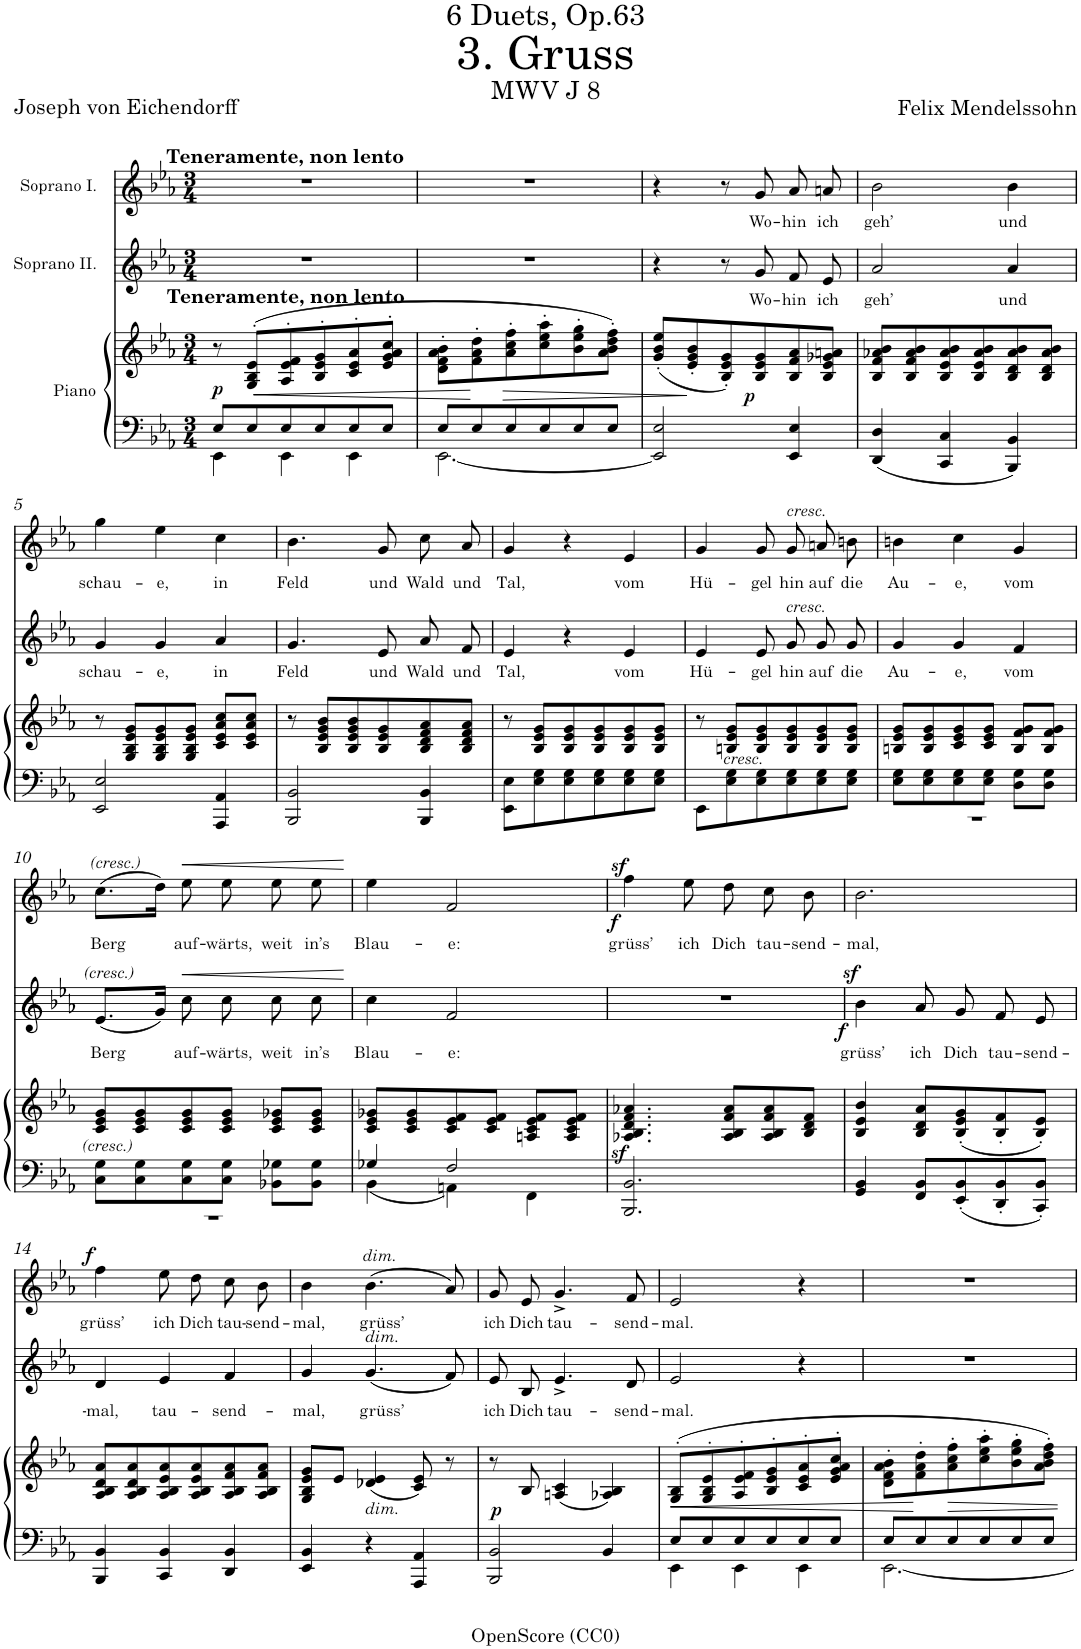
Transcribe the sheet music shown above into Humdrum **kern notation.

**kern	**kern	**dynam	**kern	**text	**dynam	**kern	**text	**dynam
*part3	*part3	*part3	*part2	*part2	*part2	*part1	*part1	*part1
*staff4	*staff3	*staff3/4	*staff2	*staff2	*staff2	*staff1	*staff1	*staff1
*I"Piano	*	*	*I"Soprano II.	*	*	*I"Soprano I.	*	*
*I'Pno	*	*	*	*	*	*	*	*
*clefF4	*clefG2	*	*clefG2	*	*	*clefG2	*	*
*k[b-e-a-]	*k[b-e-a-]	*	*k[b-e-a-]	*	*	*k[b-e-a-]	*	*
*M3/4	*M3/4	*	*M3/4	*	*	*M3/4	*	*
=1	=1	=1	=1	=1	=1	=1	=1	=1
*^	*	*	*	*	*	*	*	*
!	!	!	!	!	!	!	!LO:TX:a:B:t=Teneramente, non lento	!	!
!	!	!	!LO:DY:b	!	!	!	!	!	!
8E-/L	4EE-\	8r	p	2.r	.	.	2.r	.	.
!	!	!LO:TX:a:B:t=Teneramente, non lento	!	!	!	!	!	!	!
!	!	!	!LO:HP:b	!	!	!	!	!	!
8E-/	.	(8G/'> 8B-/'> 8e-/'>L	<	.	.	.	.	.	.
8E-/	4EE-\	8A-/'> 8e-/'> 8f/'>	.	.	.	.	.	.	.
8E-/	.	8B-/'> 8e-/'> 8g/'>	.	.	.	.	.	.	.
8E-/	4EE-\	8c/'> 8e-/'> 8a-/'>	.	.	.	.	.	.	.
8E-/J	.	8e-/'> 8g/'> 8a-/'> 8cc/'>J	.	.	.	.	.	.	.
=2	=2	=2	=2	=2	=2	=2	=2	=2	=2
8E-/L	[2.EE-\	8d\' 8f\' 8a-\' 8b-\'L	.	2.r	.	.	2.r	.	.
8E-/	.	8f\' 8a-\' 8dd\'	[	.	.	.	.	.	.
!	!	!	!LO:HP:b	!	!	!	!	!	!
8E-/	.	8a-\' 8cc\' 8ff\'	>	.	.	.	.	.	.
8E-/	.	8cc\' 8ee-\' 8aa-\'	.	.	.	.	.	.	.
8E-/	.	8b-\' 8ee-\' 8gg\'	.	.	.	.	.	.	.
8E-/J	.	8a-\' 8b-\' 8dd\' 8ff\'J)	.	.	.	.	.	.	.
*v	*v	*	*	*	*	*	*	*	*
=3	=3	=3	=3	=3	=3	=3	=3	=3
2EE-/] 2E-/	(8g/' 8b-/' 8ee-/'L	.	4r	.	.	4r	.	.
.	8e-/' 8g/' 8b-/'	.	.	.	.	.	.	.
.	8B-/' 8e-/' 8g/')	]	8r	.	.	8r	.	.
!	!	!LO:DY:b	!	!LO:LY:b	!	!	!LO:LY:b	!
.	8B-/ 8e-/ 8g/	p	8g/	Wo-	.	8g/	Wo-	.
!	!	!	!	!LO:LY:b	!	!	!LO:LY:b	!
4EE-/ 4E-/	8B-/ 8f/ 8a-/	.	8f/	-hin	.	8a-/	-hin	.
!	!	!	!	!LO:LY:b	!	!	!LO:LY:b	!
.	8B-/ 8e-/ 8g-X/ 8an/J	.	8e-/	ich	.	8an/	ich	.
=4	=4	=4	=4	=4	=4	=4	=4	=4
!	!	!	!	!LO:LY:b	!	!	!LO:LY:b	!
4DD/ 4D/	8B-/ 8f/ 8a-X/ 8b-/L	.	2a-/	geh’	.	2b-\	geh’	.
.	8B-/ 8f/ 8a-/ 8b-/	.	.	.	.	.	.	.
4CC/ 4C/	8B-/ 8e-/ 8a-/ 8b-/	.	.	.	.	.	.	.
.	8B-/ 8e-/ 8a-/ 8b-/	.	.	.	.	.	.	.
!	!	!	!	!LO:LY:b	!	!	!LO:LY:b	!
4BBB-/ 4BB-/	8B-/ 8d/ 8a-/ 8b-/	.	4a-/	und	.	4b-\	und	.
.	8B-/ 8d/ 8a-/ 8b-/J	.	.	.	.	.	.	.
!!LO:LB:g=z
=5	=5	=5	=5	=5	=5	=5	=5	=5
!	!	!	!	!LO:LY:b	!	!	!LO:LY:b	!
2EE-/ 2E-/	8r	.	4g/	schau-	.	4gg\	schau-	.
.	8G/ 8B-/ 8e-/ 8g/L	.	.	.	.	.	.	.
!	!	!	!	!LO:LY:b	!	!	!LO:LY:b	!
.	8G/ 8B-/ 8e-/ 8g/	.	4g/	-e,	.	4ee-\	-e,	.
.	8G/ 8B-/ 8e-/ 8g/J	.	.	.	.	.	.	.
!	!	!	!	!LO:LY:b	!	!	!LO:LY:b	!
4AAA-/ 4AA-/	8c/ 8e-/ 8a-/ 8cc/L	.	4a-/	in	.	4cc\	in	.
.	8c/ 8e-/ 8a-/ 8cc/J	.	.	.	.	.	.	.
=6	=6	=6	=6	=6	=6	=6	=6	=6
!	!	!	!	!LO:LY:b	!	!	!LO:LY:b	!
2BBB-/ 2BB-/	8r	.	4.g/	Feld	.	4.b-\	Feld	.
.	8B-/ 8e-/ 8g/ 8b-/L	.	.	.	.	.	.	.
.	8B-/ 8e-/ 8g/ 8b-/	.	.	.	.	.	.	.
!	!	!	!	!LO:LY:b	!	!	!LO:LY:b	!
.	8B-/ 8e-/ 8g/	.	8e-/	und	.	8g/	und	.
!	!	!	!	!LO:LY:b	!	!	!LO:LY:b	!
4BBB-/ 4BB-/	8B-/ 8d/ 8f/ 8a-/	.	8a-/	Wald	.	8cc\	Wald	.
!	!	!	!	!LO:LY:b	!	!	!LO:LY:b	!
.	8B-/ 8d/ 8f/ 8a-/J	.	8f/	und	.	8a-/	und	.
=7	=7	=7	=7	=7	=7	=7	=7	=7
!	!	!	!	!LO:LY:b	!	!	!LO:LY:b	!
8EE-\ 8E-\L	8r	.	4e-/	Tal,	.	4g/	Tal,	.
8E-\ 8G\	8B-/ 8e-/ 8g/L	.	.	.	.	.	.	.
8E-\ 8G\	8B-/ 8e-/ 8g/	.	4r	.	.	4r	.	.
8E-\ 8G\	8B-/ 8e-/ 8g/	.	.	.	.	.	.	.
!	!	!	!	!LO:LY:b	!	!	!LO:LY:b	!
8E-\ 8G\	8B-/ 8e-/ 8g/	.	4e-/	vom	.	4e-/	vom	.
8E-\ 8G\J	8B-/ 8e-/ 8g/J	.	.	.	.	.	.	.
=8	=8	=8	=8	=8	=8	=8	=8	=8
!	!	!	!	!LO:LY:b	!	!	!LO:LY:b	!
8EE-\L	8r	.	4e-/	Hü-	.	4g/	Hü-	.
!	!LO:TX:b:i:t=cresc.	!	!	!	!	!	!	!
8E-\ 8G\	8Bn/ 8e-/ 8g/L	.	.	.	.	.	.	.
!	!	!	!	!LO:LY:b	!	!	!LO:LY:b	!
8E-\ 8G\	8B/ 8e-/ 8g/	.	8e-/	gel	.	8g/	gel	.
!	!	!	!	!	!	!LO:TX:a:i:t=cresc.	!	!
!	!	!	!LO:TX:a:i:t=cresc.	!	!	!	!	!
!	!	!	!	!LO:LY:b	!	!	!LO:LY:b	!
8E-\ 8G\	8B/ 8e-/ 8g/	.	8g/	hin	.	8g/	hin	.
!	!	!	!	!LO:LY:b	!	!	!LO:LY:b	!
8E-\ 8G\	8B/ 8e-/ 8g/	.	8g/	auf	.	8an/	auf	.
!	!	!	!	!LO:LY:b	!	!	!LO:LY:b	!
8E-\ 8G\J	8B/ 8e-/ 8g/J	.	8g/	die	.	8bn\	die	.
=9	=9	=9	=9	=9	=9	=9	=9	=9
*^	*	*	*	*	*	*	*	*
!	!	!	!	!	!LO:LY:b	!	!	!LO:LY:b	!
8E-\ 8G\L	2.r	8Bn/ 8e-/ 8g/L	.	4g/	Au-	.	4bn\	Au-	.
8E-\ 8G\	.	8B/ 8e-/ 8g/	.	.	.	.	.	.	.
!	!	!	!	!	!LO:LY:b	!	!	!LO:LY:b	!
8E-\ 8G\	.	8c/ 8e-/ 8g/	.	4g/	-e,	.	4cc\	-e,	.
8E-\ 8G\J	.	8c/ 8e-/ 8g/J	.	.	.	.	.	.	.
!	!	!	!	!	!LO:LY:b	!	!	!LO:LY:b	!
8D\ 8G\L	.	8B/ 8f/ 8g/L	.	4f/	vom	.	4g/	vom	.
8D\ 8G\J	.	8B/ 8f/ 8g/J	.	.	.	.	.	.	.
!!LO:LB:g=z
=10	=10	=10	=10	=10	=10	=10	=10	=10	=10
!	!	!	!	!	!LO:LY:b	!	!	!LO:LY:b	!
8C\ 8G\L	2.r	8c/ 8e-/ 8g/L	.	(8.e-/L	Berg	.	(8.cc\L	Berg	.
8C\ 8G\	.	8c/ 8e-/ 8g/	.	.	.	.	.	.	.
.	.	.	.	16g/Jk)	.	.	16dd\Jk)	.	.
!	!	!	!	!	!LO:LY:b	!LO:HP:b	!	!LO:LY:b	!LO:HP:b
8C\ 8G\	.	8c/ 8e-/ 8g/	.	8cc\	auf-	<	8ee-\	auf-	<
!	!	!	!	!	!LO:LY:b	!	!	!LO:LY:b	!
8C\ 8G\J	.	8c/ 8e-/ 8g/J	.	8cc\	-wärts,	.	8ee-\	-wärts,	.
!	!	!	!	!	!LO:LY:b	!	!	!LO:LY:b	!
8BB-X\ 8G-X\L	.	8c/ 8e-/ 8g-X/L	.	8cc\	weit	.	8ee-\	weit	.
!	!	!	!	!	!LO:LY:b	!	!	!LO:LY:b	!
8BB-\ 8G-\J	.	8c/ 8e-/ 8g-/J	.	8cc\	in’s	.	8ee-\	in’s	.
*v	*v	*	*	*	*	*	*	*	*
.	.	.	.	.	[	.	.	[
=11	=11	=11	=11	=11	=11	=11	=11	=11
*^	*	*	*	*	*	*	*	*
!	!	!	!	!	!LO:LY:b	!	!	!LO:LY:b	!
4G-X/	4BB-\	8c/ 8e-/ 8g-X/L	.	4cc\	Blau-	.	4ee-\	Blau-	.
.	.	8c/ 8e-/ 8g-/	.	.	.	.	.	.	.
!	!	!	!	!	!LO:LY:b	!	!	!LO:LY:b	!
2F/	4AAn\	8c/ 8e-/ 8f/	.	2f/	-e:	.	2f/	e:	.
.	.	8c/ 8e-/ 8f/J	.	.	.	.	.	.	.
.	4FF\	8An/ 8c/ 8e-/ 8f/L	.	.	.	.	.	.	.
.	.	8A/ 8c/ 8e-/ 8f/J	.	.	.	.	.	.	.
*v	*v	*	*	*	*	*	*	*	*
=12	=12	=12	=12	=12	=12	=12	=12	=12
!	!	!	!	!	!	!	!LO:LY:b	!LO:DY:b
2.BBB-/ 2.BB-/	4.A-X/z< 4.B-/z< 4.d/z< 4.f/z< 4.a-X/z<	.	2.r	.	.	4ffz>\	grüss’	f
!	!	!	!	!	!	!	!LO:LY:b	!
.	.	.	.	.	.	8ee-\	ich	.
!	!	!	!	!	!	!	!LO:LY:b	!
.	8A-/ 8B-/ 8f/ 8a-/L	.	.	.	.	8dd\	Dich	.
!	!	!	!	!	!	!	!LO:LY:b	!
.	8A-/ 8B-/ 8f/ 8a-/	.	.	.	.	8cc\	tau-	.
!	!	!	!	!	!	!	!LO:LY:b	!
.	8B-/ 8d/ 8f/J	.	.	.	.	8b-\	-send-	.
=13	=13	=13	=13	=13	=13	=13	=13	=13
!	!	!	!	!LO:LY:b	!LO:DY:b	!	!LO:LY:b	!
4GG/ 4BB-/	4B-/ 4e-/ 4b-/	.	4b-z>\	grüss’	f	2.b-\	-mal,	.
!	!	!	!	!LO:LY:b	!	!	!	!
8FF/ 8BB-/L	8B-/ 8d/ 8a-/L	.	8a-/	ich	.	.	.	.
!	!	!	!	!LO:LY:b	!	!	!	!
8EE-/' 8BB-/'	(8B-/' 8e-/' 8g/'	.	8g/	Dich	.	.	.	.
!	!	!	!	!LO:LY:b	!	!	!	!
8DD/' 8BB-/'	8B-/' 8f/'	.	8f/	tau-	.	.	.	.
!	!	!	!	!LO:LY:b	!	!	!	!
8CC/' 8BB-/'J	8B-/' 8e-/'J)	.	8e-/	-send-	.	.	.	.
!!LO:LB:g=z
=14	=14	=14	=14	=14	=14	=14	=14	=14
!	!	!	!	!LO:LY:b	!	!	!LO:LY:b	!LO:DY:a
4BBB-/ 4BB-/	8A-/ 8B-/ 8d/ 8a-/L	.	4d/	-mal,	.	4ff\	grüss’	f
.	8A-/ 8B-/ 8d/ 8a-/	.	.	.	.	.	.	.
!	!	!	!	!LO:LY:b	!	!	!LO:LY:b	!
4CC/ 4BB-/	8A-/ 8B-/ 8e-/ 8a-/	.	4e-/	tau-	.	8ee-\	ich	.
!	!	!	!	!	!	!	!LO:LY:b	!
.	8A-/ 8B-/ 8e-/ 8a-/	.	.	.	.	8dd\	Dich	.
!	!	!	!	!LO:LY:b	!	!	!LO:LY:b	!
4DD/ 4BB-/	8A-/ 8B-/ 8f/ 8a-/	.	4f/	-send-	.	8cc\	tau-	.
!	!	!	!	!	!	!	!LO:LY:b	!
.	8A-/ 8B-/ 8f/ 8a-/J	.	.	.	.	8b-\	-send-	.
=15	=15	=15	=15	=15	=15	=15	=15	=15
!	!	!	!	!LO:LY:b	!	!	!LO:LY:b	!
4EE-/ 4BB-/	8G/ 8B-/ 8e-/ 8g/L	.	4g/	-mal,	.	4b-\	mal,	.
.	8e-/J	.	.	.	.	.	.	.
!	!	!	!	!	!	!LO:TX:a:i:t=dim.	!	!
!	!	!	!LO:TX:a:i:t=dim.	!	!	!	!	!
!	!LO:TX:b:i:t=dim.	!	!	!	!	!	!	!
!	!	!	!	!LO:LY:b	!	!	!LO:LY:b	!
4r	(4d-X/ 4e-/	.	(4.g/	grüss’	.	(4.b-\	grüss’	.
4AAA-/ 4AA-/	8c/ 8e-/)	.	.	.	.	.	.	.
.	8r	.	8f/)	.	.	8a-/)	.	.
=16	=16	=16	=16	=16	=16	=16	=16	=16
!	!	!LO:DY:b	!	!LO:LY:b	!	!	!LO:LY:b	!
2BBB-/ 2BB-/	8r	p	8e-/	ich	.	8g/	ich	.
!	!	!	!	!LO:LY:b	!	!	!LO:LY:b	!
.	8B-/	.	8B-/	Dich	.	8e-/	Dich	.
!	!	!	!	!LO:LY:b	!	!	!LO:LY:b	!
.	(4An/ 4c/	.	4.e-^/	tau-	.	4.g^/	tau-	.
4BB-/	4A-X/ 4B-/)	.	.	.	.	.	.	.
!	!	!	!	!LO:LY:b	!	!	!LO:LY:b	!
.	.	.	8d/	-send-	.	8f/	-send-	.
=17	=17	=17	=17	=17	=17	=17	=17	=17
*^	*	*	*	*	*	*	*	*
!	!	!	!LO:HP:b	!	!LO:LY:b	!	!	!LO:LY:b	!
8E-/L	4EE-\	(8G/'> 8B-/'>L	<	2e-/	-mal.	.	2e-/	-mal.	.
8E-/	.	8G/'> 8B-/'> 8e-/'>	.	.	.	.	.	.	.
8E-/	4EE-\	8A-/'> 8e-/'> 8f/'>	.	.	.	.	.	.	.
8E-/	.	8B-/'> 8e-/'> 8g/'>	.	.	.	.	.	.	.
8E-/	4EE-\	8c/'> 8e-/'> 8a-/'>	.	4r	.	.	4r	.	.
8E-/J	.	8e-/'> 8g/'> 8a-/'> 8cc/'>J	.	.	.	.	.	.	.
=18	=18	=18	=18	=18	=18	=18	=18	=18	=18
8E-/L	[2.EE-\	8d\' 8f\' 8a-\' 8b-\'L	.	2.r	.	.	2.r	.	.
8E-/	.	8f\' 8a-\' 8dd\'	.	.	.	.	.	.	.
8E-/	.	8a-\' 8cc\' 8ff\'	[	.	.	.	.	.	.
8E-/	.	8cc\' 8ee-\' 8aa-\'	.	.	.	.	.	.	.
8E-/	.	8b-\' 8ee-\' 8gg\'	.	.	.	.	.	.	.
8E-/J	.	8a-\' 8b-\' 8dd\' 8ff\'J)	.	.	.	.	.	.	.
*v	*v	*	*	*	*	*	*	*	*
=	=	=	=	=	=	=	=	=
*-	*-	*-	*-	*-	*-	*-	*-	*-
